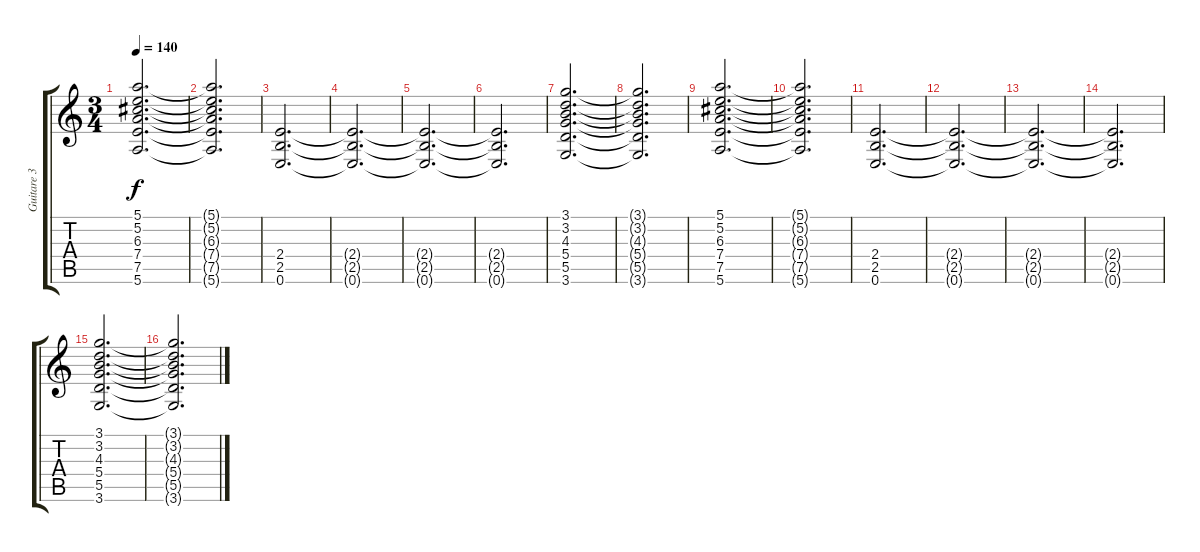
\track ("Guitare 3" "Guitare 3") {instrument electricguitarjazz}
\staff {score tabs}
\tuning (E4 B3 G3 D3 A2 E2) {hide}
\ts (3 4)
\tempo 140
\clef g2
\ks c
(5.1 5.2 6.3 7.4 7.5 5.6).2{d dy f} |
(5.1{t} 5.2{t} 6.3{t} 7.4{t} 7.5{t} 5.6{t}).2{d} |
(2.4 2.5 0.6).2{d} |
(2.4{t} 2.5{t} 0.6{t}).2{d} |
(2.4{t} 2.5{t} 0.6{t}).2{d} |
(2.4{t} 2.5{t} 0.6{t}).2{d} |
(3.1 3.2 4.3 5.4 5.5 3.6).2{d} |
(3.1{t} 3.2{t} 4.3{t} 5.4{t} 5.5{t} 3.6{t}).2{d} |
(5.1 5.2 6.3 7.4 7.5 5.6).2{d} |
(5.1{t} 5.2{t} 6.3{t} 7.4{t} 7.5{t} 5.6{t}).2{d} |
(2.4 2.5 0.6).2{d} |
(2.4{t} 2.5{t} 0.6{t}).2{d} |
(2.4{t} 2.5{t} 0.6{t}).2{d} |
(2.4{t} 2.5{t} 0.6{t}).2{d} |
(3.1 3.2 4.3 5.4 5.5 3.6).2{d} |
(3.1{t} 3.2{t} 4.3{t} 5.4{t} 5.5{t} 3.6{t}).2{d}
